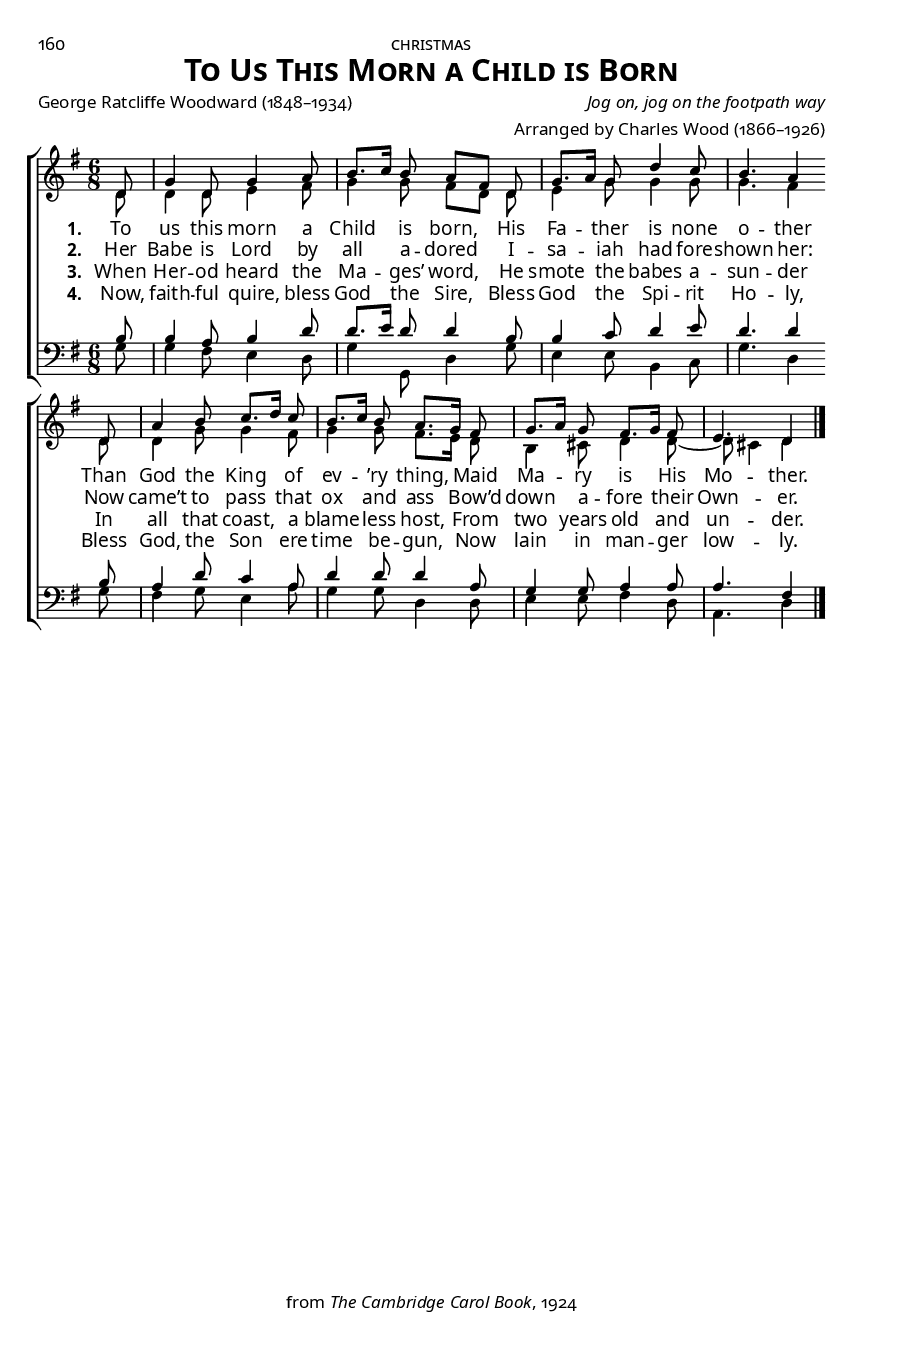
\version "2.14.2"
\include "util.ly"
\header {
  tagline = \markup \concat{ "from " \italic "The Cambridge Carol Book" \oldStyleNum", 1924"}

    title = \markup{\override #'(font-name . "Garamond Premier Pro Semibold"){ \abs-fontsize #15 \smallCapsOldStyle"To Us This Morn a Child is Born"}}
    poet = \markup\oldStyleNum"George Ratcliffe Woodward (1848–1934)"
    composer = \markup{\italic "Jog on, jog on the footpath way"}
    arranger = \markup\oldStyleNum"Arranged by Charles Wood (1866–1926)"
  }
\paper {
  print-all-headers = ##f
  paper-height = 9\in
  paper-width = 6\in
  indent = 0\in
  %system-system-spacing = #'((basic-distance . 10) (padding . 0))
  system-system-spacing =
    #'((basic-distance . 0)
       (minimum-distance . 0)
       (padding . 1)
       (stretchability . 100))
  score-markup-spacing =
    #'((basic-distance . 0)
       (minimum-distance . 0)
       (padding . -20)
       (stretchability . 100))
  ragged-last-bottom = ##t
  ragged-bottom = ##f
  two-sided = ##t
  inner-margin = 0.5\in
  outer-margin = 0.25\in
  top-margin = 0.25\in
  bottom-margin = 0.25\in
  first-page-number = #160
  print-first-page-number = ##t
  headerLine = \markup{\override #'(font-name . "Garamond Premier Pro") \smallCapsOldStyle"christmas"}
  oddHeaderMarkup = \markup\fill-line{
     \override #'(font-name . "Garamond Premier Pro")\abs-fontsize #8.5
     \combine 
        \fill-line{"" \if \should-print-page-number
        \oldStylePageNum""
        }
        \fill-line{\headerLine}
  }
  evenHeaderMarkup = \markup {
     \override #'(font-name . "Garamond Premier Pro")\abs-fontsize #8.5
     \combine
        \if \should-print-page-number
        \oldStylePageNum""
        \fill-line{\headerLine}
  }
}
#(set-global-staff-size 15) \paper{ #(define fonts (make-pango-font-tree "GoudyOlSt BT" "Garamond Premier Pro" "Garamond Premier Pro" (/ 15 20))) }
global = {
  \key g \major
  \time 6/8
  \autoBeamOff
  \override DynamicLineSpanner #'staff-padding = #0.0
  \override DynamicLineSpanner #'Y-extent = #'(-1 . 1)
}

sopMusic = \relative c' {
  \partial 8 d8 |
  g4 d8 g4 a8 |
  b8.[ c16] b8 a[ fis] d |
  g8.[ a16] g8 d'4 c8 |
  b4. a4 \bar""\break d,8 |
  
  a'4 b8 c8.[ d16] c8 |
  b8.[ c16] b8 a8.[ g16] fis8 |
  g8.[ a16] g8 fis8.[ g16] fis8 |
  \partial 8*5 e4. d4 \bar "|."
}
sopWords = \lyricmode {
  
}

altoMusic = \relative c' {
  d8 |
  d4 d8 e4 fis8 |
  g4 g8 fis[ d] d |
  e4 g8 g4 g8 |
  g4. fis4 d8 |
  
  d4 g8 g4 fis8 |
  g4 g8 fis8.[ e16] d8 |
  b4 cis8 d4 d8~ |
  d cis!4 d4 \bar "|."
}
altoWords = \lyricmode {  
  \dropLyricsIX
  \set stanza = #"1. "
  To us this morn a Child is born,
  His Fa -- ther is none o -- ther
  Than God the King of ev -- ’ry thing,
  Maid Ma -- ry is His Mo -- ther.
}
altoWordsII = \lyricmode {
  \dropLyricsIX
%\markup\italic
  \set stanza = #"2. "
  Her Babe is Lord by all a -- dored
  I -- sa -- iah had fore -- shown her:
  Now came’t to pass that ox and ass
  Bow’d down a -- fore their Own -- er.
  \set ignoreMelismata = ##t
}
altoWordsIII = \lyricmode {
  \dropLyricsIX
  \set stanza = #"3. "
  When Her -- od heard the Ma -- ges’ word,
  He smote the babes a -- sun -- der
  In all that coast, a blame -- less host,
  From two years old and un -- der.
  \set ignoreMelismata = ##t
}
altoWordsIV = \lyricmode {
  \dropLyricsIX
  \set stanza = #"4. "
  Now, faith -- ful quire, bless God the Sire,
  Bless God the Spi -- rit Ho -- ly,
  Bless God, the Son ere time be -- gun,
  Now lain in man -- ger low -- ly.
  \set ignoreMelismata = ##t
}
altoWordsV = \lyricmode {
  \set stanza = #"5. "
  \set ignoreMelismata = ##t
}
altoWordsVI = \lyricmode {
  \set stanza = #"6. "
  \set ignoreMelismata = ##t
}
tenorMusic = \relative c' {
  b8 |
  b4 a8 b4 d8 |
  d8.[ e16] d8 d4 b8 |
  b4 c8 d4 e8 |
  d4. d4 b8 |
  
  a4 d8 c4 a8 |
  d4 d8 d4 a8 |
  g4 g8 a4 a8 |
  a4. fis4 \bar "|."
}
tenorWords = \lyricmode {

}

bassMusic = \relative c {
  g'8 |
  g4 fis8 e4 d8 |
  g4 g,8 d'4 g8 |
  e4 e8 b4 c8 |
  g'4. d4 g8 |
  
  fis4 g8 e4 a8 |
  g4 g8 d4 d8 |
  e4 e8 fis4 d8 |
  a4. d4 \bar "|."
}
bassWords = \lyricmode {

}

pianoRH = \relative c' {
  
}
pianoLH = \relative c' {
  
}

\score {
  <<
   \new ChoirStaff <<
    \new Staff = women <<
      \new Voice = "sopranos" { \voiceOne << \global \sopMusic >> }
      \new Voice = "altos" { \voiceTwo << \global \altoMusic >> }
    >>
   \new Staff = men <<
      \clef bass
      \new Voice = "tenors" { \voiceOne << \global \tenorMusic >> }
      \new Voice = "basses" { \voiceTwo << \global \bassMusic >> }
    >>
    \new Lyrics \with { alignAboveContext = #"women" \override VerticalAxisGroup #'nonstaff-relatedstaff-spacing = #'((basic-distance . 1))} \lyricsto "sopranos" \sopWords
    \new Lyrics = "altosVI"  \with { alignBelowContext = #"women" } \lyricsto "basses" \altoWordsVI
    \new Lyrics = "altosV"  \with { alignBelowContext = #"women" } \lyricsto "basses" \altoWordsV
    \new Lyrics = "altosIV"  \with { alignBelowContext = #"women" } \lyricsto "basses" \altoWordsIV
    \new Lyrics = "altosIII"  \with { alignBelowContext = #"women" } \lyricsto "basses" \altoWordsIII
    \new Lyrics = "altosII"  \with { alignBelowContext = #"women" } \lyricsto "basses" \altoWordsII
    \new Lyrics = "altos"  \with { alignBelowContext = #"women" \override VerticalAxisGroup #'nonstaff-relatedstaff-spacing = #'((padding . -0.5))} \lyricsto "basses" \altoWords
    \new Lyrics \with { alignAboveContext = #"men" \override VerticalAxisGroup #'nonstaff-relatedstaff-spacing = #'((basic-distance . 1)) } \lyricsto "tenors" \tenorWords
    \new Lyrics \with { alignBelowContext = #"men" \override VerticalAxisGroup #'nonstaff-relatedstaff-spacing = #'((basic-distance . 1)) } \lyricsto "basses" \bassWords
  >>
%    \new PianoStaff << \new Staff { \new Voice { \pianoRH } } \new Staff { \clef "bass" \pianoLH } >>
  >>
  \layout {
    \context {
      \Score
      %\override SpacingSpanner #'base-shortest-duration = #(ly:make-moment 1 8)
      %\override SpacingSpanner #'common-shortest-duration = #(ly:make-moment 1 4)
    }
    \context {
      % Remove all empty staves
      % \Staff \RemoveEmptyStaves \override VerticalAxisGroup #'remove-first = ##t
    }
    \context {
      \Lyrics
      \override LyricText #'X-offset = #center-on-word
    }
  }
  
  \midi {
    \tempo 4 = 90
    \set Staff.midiInstrument = "piccolo"
  
    \context {
      \Voice
      \remove "Dynamic_performer"
    }
  }
}
